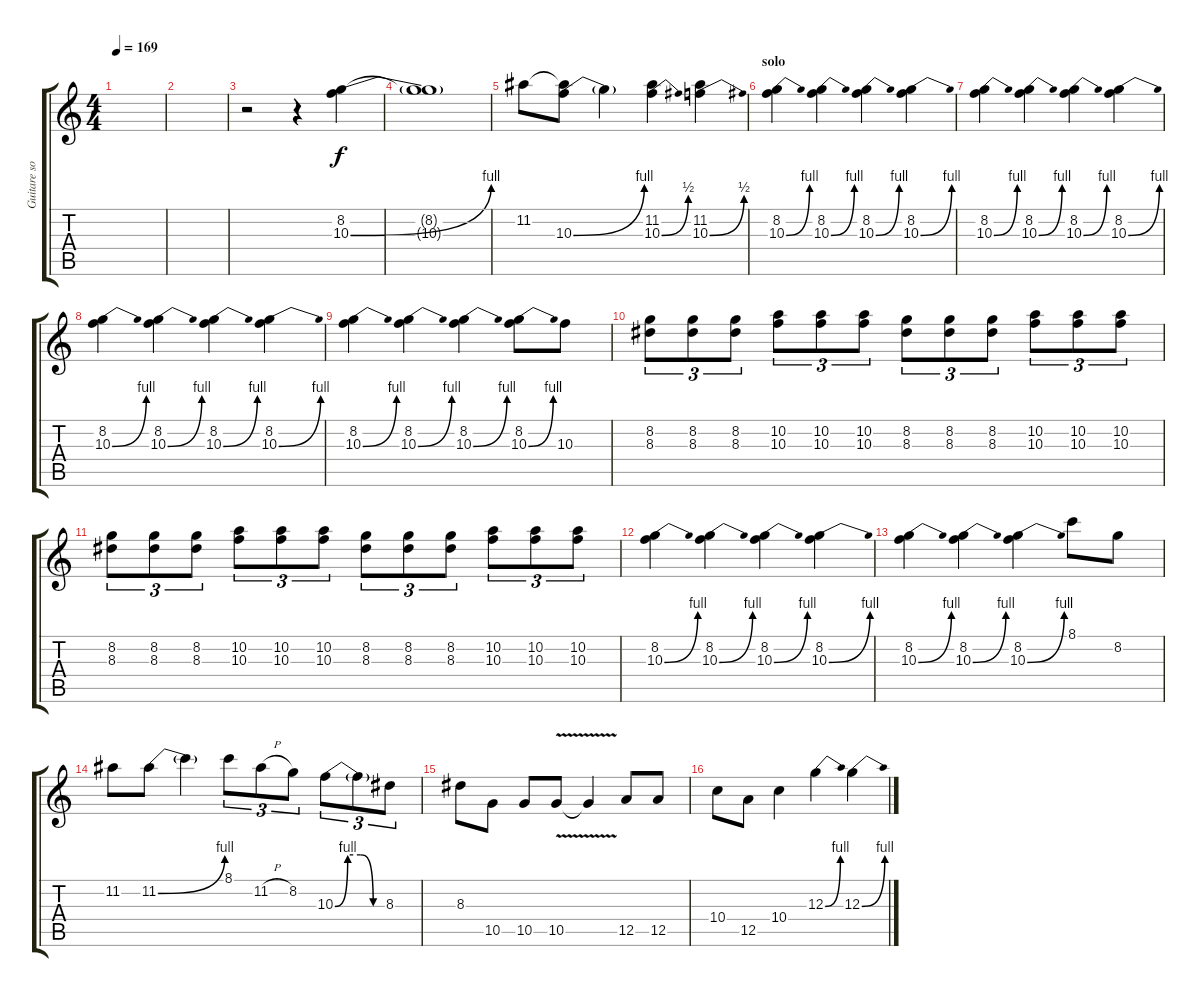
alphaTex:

\track ("Guitare solo" "Guitare so") {instrument overdrivenguitar}
\staff {score tabs}
\tuning (E4 B3 G3 D3 A2 E2) {hide}
\ts (4 4)
\tempo 169
\clef g2
\ks c
|
|
r.2 r.4 (8.2 10.3{be (bend 0 0 60 4)}).4 |
(8.2{t} 10.3{t}).1 |
11.2.8 (11.2{t} 10.3{be (bend 0 0 60 4)}).8 10.3{t}.4 (11.2 10.3{be (bend 0 0 60 2)}).4 (11.2 10.3{be (bend 0 0 60 2)}).4 |
\section ("" "solo")
(8.2 10.3{be (bend 0 0 60 4)}).4 (8.2 10.3{be (bend 0 0 60 4)}).4 (8.2 10.3{be (bend 0 0 60 4)}).4 (8.2 10.3{be (bend 0 0 60 4)}).4 |
(8.2 10.3{be (bend 0 0 60 4)}).4 (8.2 10.3{be (bend 0 0 60 4)}).4 (8.2 10.3{be (bend 0 0 60 4)}).4 (8.2 10.3{be (bend 0 0 60 4)}).4 |
(8.2 10.3{be (bend 0 0 60 4)}).4 (8.2 10.3{be (bend 0 0 60 4)}).4 (8.2 10.3{be (bend 0 0 60 4)}).4 (8.2 10.3{be (bend 0 0 60 4)}).4 |
(8.2 10.3{be (bend 0 0 60 4)}).4 (8.2 10.3{be (bend 0 0 60 4)}).4 (8.2 10.3{be (bend 0 0 60 4)}).4 (8.2 10.3{be (bend 0 0 60 4)}).8 10.3.8 |
(8.2 8.3).8{tu (3 2)} (8.2 8.3).8{tu (3 2)} (8.2 8.3).8{tu (3 2)} (10.2 10.3).8{tu (3 2)} (10.2 10.3).8{tu (3 2)} (10.2 10.3).8{tu (3 2)} (8.2 8.3).8{tu (3 2)} (8.2 8.3).8{tu (3 2)} (8.2 8.3).8{tu (3 2)} (10.2 10.3).8{tu (3 2)} (10.2 10.3).8{tu (3 2)} (10.2 10.3).8{tu (3 2)} |
(8.2 8.3).8{tu (3 2)} (8.2 8.3).8{tu (3 2)} (8.2 8.3).8{tu (3 2)} (10.2 10.3).8{tu (3 2)} (10.2 10.3).8{tu (3 2)} (10.2 10.3).8{tu (3 2)} (8.2 8.3).8{tu (3 2)} (8.2 8.3).8{tu (3 2)} (8.2 8.3).8{tu (3 2)} (10.2 10.3).8{tu (3 2)} (10.2 10.3).8{tu (3 2)} (10.2 10.3).8{tu (3 2)} |
(8.2 10.3{be (bend 0 0 60 4)}).4 (8.2 10.3{be (bend 0 0 60 4)}).4 (8.2 10.3{be (bend 0 0 60 4)}).4 (8.2 10.3{be (bend 0 0 60 4)}).4 |
(8.2 10.3{be (bend 0 0 60 4)}).4 (8.2 10.3{be (bend 0 0 60 4)}).4 (8.2 10.3{be (bend 0 0 60 4)}).4 8.1.8 8.2.8 |
11.2.8 11.2{be (bend 0 0 60 4)}.8 11.2{t}.4 8.1.8{tu (3 2)} 11.2{h}.8{tu (3 2)} 8.2.8{tu (3 2)} 10.3{be (custom 0 0 15 4 30 4 45 0 60 0)}.8{tu (3 2)} 10.3{t}.8{tu (3 2)} 8.3.8{tu (3 2)} |
8.3.8 10.5.8 10.5.8 10.5{v}.8 10.5{t}.4 12.5.8 12.5.8 |
10.4.8 12.5.8 10.4.4 12.3{be (bend 0 0 60 4)}.4 12.3{be (bend 0 0 60 4)}.4
